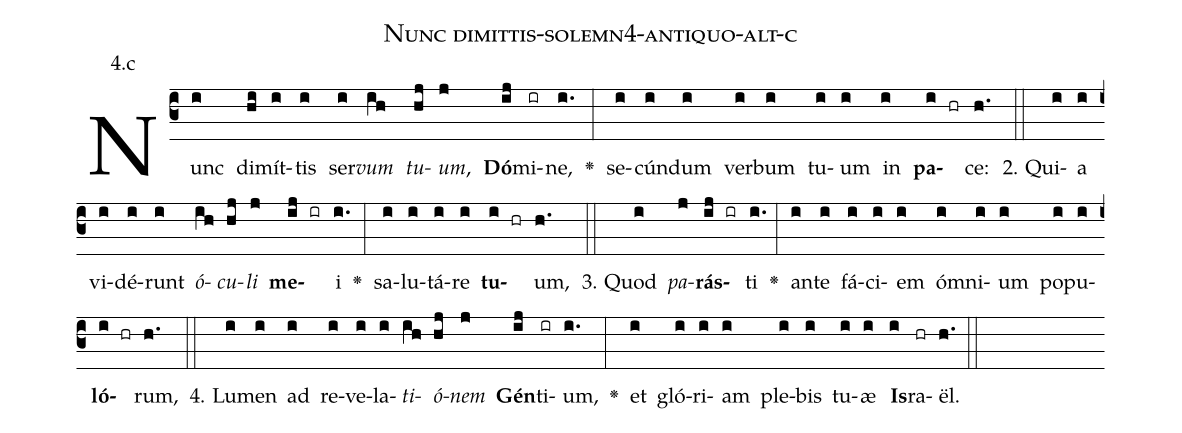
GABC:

name: Nunc dimittis-solemn4-antiquo-alt-c;
annotation: 4.c;
%%
(c3)Nunc(i) di(hi)mít(i)tis(i) ser(i)<i>vum</i>(ih) <i>tu</i>(hj)<i>um</i>,(j) <b>Dó</b>(ij)mi(ir)ne,(i.) <v>\greheightstar</v>(:) se(i)cún(i)dum(i) ver(i)bum(i) tu(i)um(i) in(i) <b>pa</b>(i hr)ce:(h.) (::)
2. Qui(i)a(i) vi(i)dé(i)runt(i) <i>ó</i>(ih)<i>cu</i>(hj)<i>li</i>(j) <b>me</b>(ij ir)i(i.) <v>\greheightstar</v>(:) sa(i)lu(i)tá(i)re(i) <b>tu</b>(i hr)um,(h.) (::)
3. Quod(i) <i>pa</i>(j)<b>rás</b>(ij ir)ti(i.) <v>\greheightstar</v>(:) an(i)te(i) fá(i)ci(i)em(i) óm(i)ni(i)um(i) po(i)pu(i)<b>ló</b>(i hr)rum,(h.) (::)
4. Lu(i)men(i) ad(i) re(i)ve(i)la(i)<i>ti</i>(ih)<i>ó</i>(hj)<i>nem</i>(j) <b>Gén</b>(ij)ti(ir)um,(i.) <v>\greheightstar</v>(:) et(i) gló(i)ri(i)am(i) ple(i)bis(i) tu(i)æ(i) <b>Is</b>(i)ra(hr)ël.(h.) (::)
